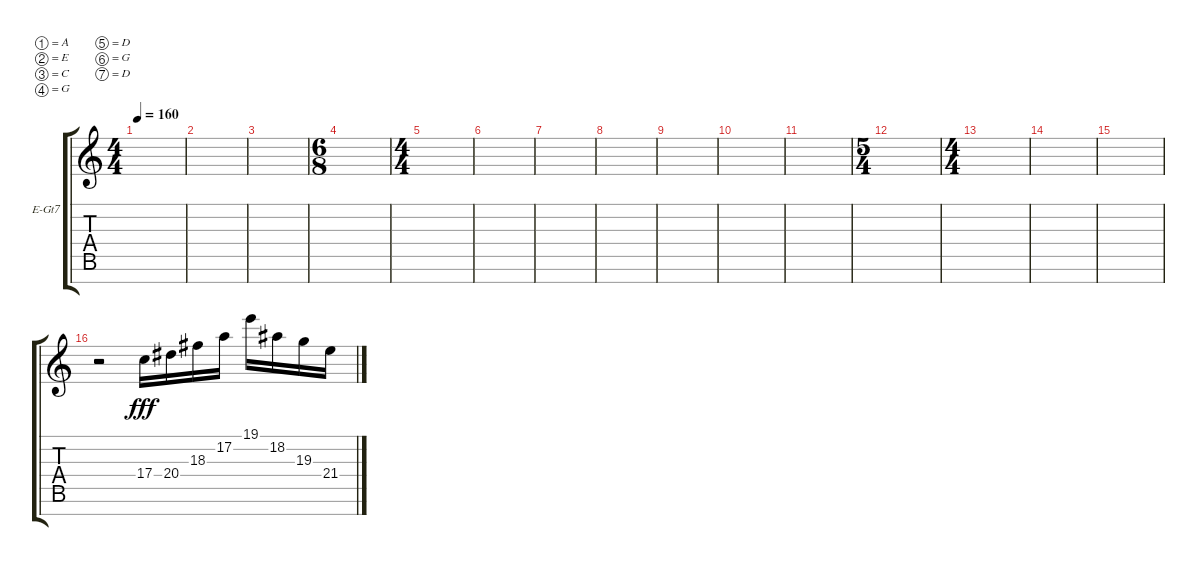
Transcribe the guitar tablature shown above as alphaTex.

\defaultSystemsLayout 4
\bracketExtendMode groupsimilarinstruments
\firstSystemTrackNameOrientation horizontal
\otherSystemsTrackNameOrientation horizontal
\track ("Electric Guitar" "E-Gt7") {instrument distortionguitar}
\staff {score tabs}
\tuning (A3 E3 C3 G2 D2 G1 D1)
\ts (4 4)
\tempo 160
\clef g2
\scale
0.333333
\ks c
|
\scale
0.257261 |
\scale
0.257261 |
\ts (6 8)
\scale
0.485477 |
\ts (4 4)
\scale
0.485477 |
\scale
0.257261 |
\scale
0.257261 |
\scale
0.333333 |
\scale
0.333333 |
\scale
0.333333 |
\scale
0.209459 |
\ts (5 4)
\scale
0.39527 |
\ts (4 4)
\scale
0.39527 |
\scale
0.333333 |
\scale
0.333333 |
\scale
0.333333 r.2 17.4.16{dy fff} 20.4.16 18.3.16 17.2.16 19.1.16 18.2.16 19.3.16 21.4.16
